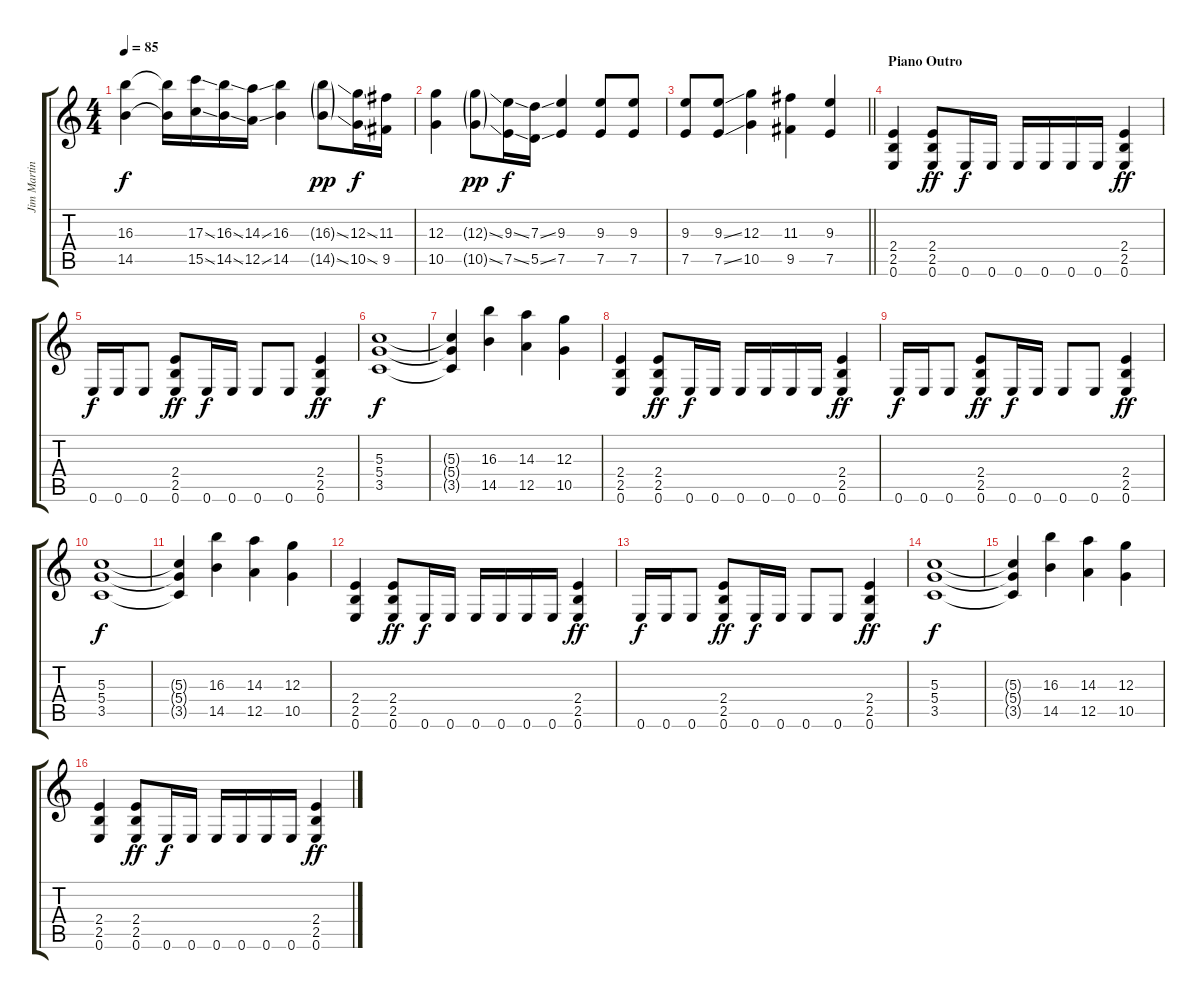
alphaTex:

\track ("Jim Martin (Guitar 1)" "Jim Martin") {instrument distortionguitar}
\staff {score tabs}
\tuning (E4 B3 G3 D3 A2 E2) {hide}
\ts (4 4)
\tempo 85
\clef g2
\ks c
(16.3 14.5).4{dy f} (16.3{t} 14.5{t}).16 (17.3{ss} 15.5{ss}).16 (16.3{ss} 14.5{ss}).16 (14.3{ss} 12.5{ss}).16 (16.3 14.5).4 (16.3{ss g} 14.5{ss g}).8{dy pp} (12.3{ss} 10.5{ss}).16{dy f} (11.3 9.5).16 |
(12.3 10.5).4 (12.3{ss g} 10.5{ss g}).8{dy pp} (9.3{ss} 7.5{ss}).16{dy f} (7.3{ss} 5.5{ss}).16 (9.3 7.5).4 (9.3 7.5).8 (9.3 7.5).8 |
\barLineRight lightlight
(9.3 7.5).8 (9.3{ss} 7.5{ss}).8 (12.3 10.5).4 (11.3 9.5).4 (9.3 7.5).4 |
\section ("" "Piano Outro")
(2.4 2.5 0.6).4 (2.4 2.5 0.6).8{dy ff} 0.6.16{dy f} 0.6.16 0.6.16 0.6.16 0.6.16 0.6.16 (2.4 2.5 0.6).4{dy ff} |
0.6.16{dy f} 0.6.16 0.6.8 (2.4 2.5 0.6).8{dy ff} 0.6.16{dy f} 0.6.16 0.6.8 0.6.8 (2.4 2.5 0.6).4{dy ff} |
(5.3 5.4 3.5).1{dy f} |
(5.3{t} 5.4{t} 3.5{t}).4 (16.3 14.5).4 (14.3 12.5).4 (12.3 10.5).4 |
(2.4 2.5 0.6).4 (2.4 2.5 0.6).8{dy ff} 0.6.16{dy f} 0.6.16 0.6.16 0.6.16 0.6.16 0.6.16 (2.4 2.5 0.6).4{dy ff} |
0.6.16{dy f} 0.6.16 0.6.8 (2.4 2.5 0.6).8{dy ff} 0.6.16{dy f} 0.6.16 0.6.8 0.6.8 (2.4 2.5 0.6).4{dy ff} |
(5.3 5.4 3.5).1{dy f} |
(5.3{t} 5.4{t} 3.5{t}).4{volume 10} (16.3 14.5).4 (14.3 12.5).4 (12.3 10.5).4 |
(2.4 2.5 0.6).4 (2.4 2.5 0.6).8{dy ff} 0.6.16{dy f} 0.6.16 0.6.16 0.6.16 0.6.16 0.6.16 (2.4 2.5 0.6).4{dy ff} |
0.6.16{dy f volume 5} 0.6.16 0.6.8 (2.4 2.5 0.6).8{dy ff} 0.6.16{dy f} 0.6.16 0.6.8 0.6.8 (2.4 2.5 0.6).4{dy ff} |
(5.3 5.4 3.5).1{dy f} |
(5.3{t} 5.4{t} 3.5{t}).4{volume 0} (16.3 14.5).4 (14.3 12.5).4 (12.3 10.5).4 |
(2.4 2.5 0.6).4 (2.4 2.5 0.6).8{dy ff} 0.6.16{dy f} 0.6.16 0.6.16 0.6.16 0.6.16 0.6.16 (2.4 2.5 0.6).4{dy ff}
